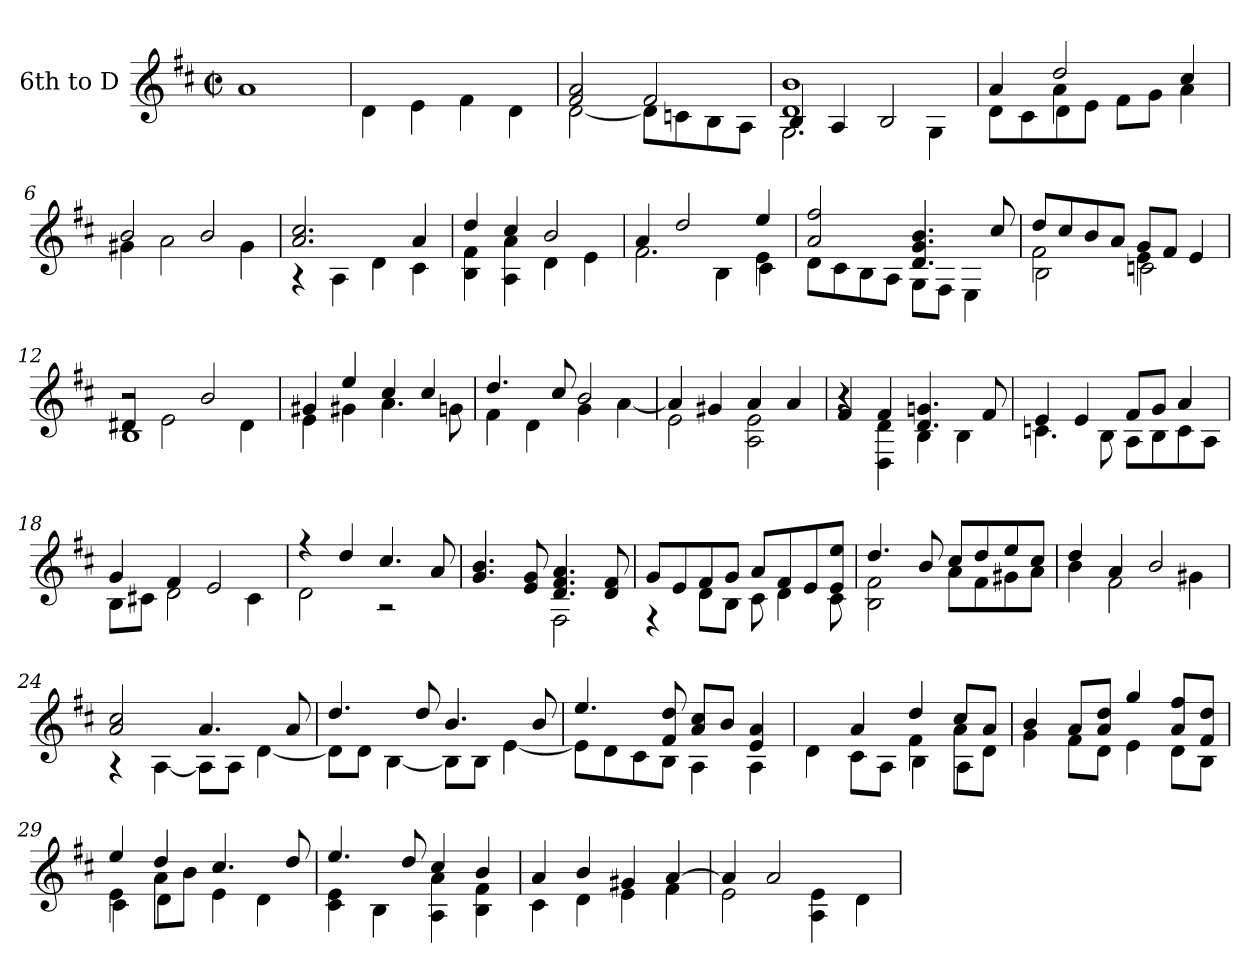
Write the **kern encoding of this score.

**kern
*part1
*staff1
*I"6th to D
!!LO:PB:g=z
*clefG2
*ITrd7c12
*k[f#c#]
*D:
*M2/2
*met(c|)
*MM72
=1
1Ai
=2
4Di\
4Ei\
4F#i\
4Di\
=3
*^
2F#i/ 2Ai	[<2Di\
2F#i/	8Di\L]
.	8Cni\
.	8BBi\
.	8AAi\J
=4	=4
*	*^
1Di 1Bi	4BBi/	2.GGi\
.	4AAi/	.
.	2BBi/	.
.	.	4GGi\
=5	=5	=5
4Ai/	4ryy	8Di\L
.	.	8C#i\
2di/	4Ai\	8Di\
.	.	8Ei\J
.	2ryy	8F#i\L
.	.	8Gi\J
4c#i/	.	4Ai\
*	*v	*v
=6	=6
2Bi/	4G#Xi\
.	2Ai\
2Bi/	.
.	4G#i\
!!LO:LB:g=z	!!
=7	=7
2.Ai/ 2.c#i	4r
.	4AAi\
.	4Di\
4Ai/	4C#i\
=8	=8
4di/	4BBi\ 4F#i
4c#i/	4AAi\ 4Ai
2Bi/	4Di\
.	4Ei\
=9	=9
*	*^
4Ai/	2.F#i\	2ryy
2di/	.	.
.	.	4BBi\
4ei/	4Ei\	4C#i\
*	*v	*v
=10	=10
2Ai/ 2f#i	8Di\L
.	8C#i\
.	8BBi\
.	8AAi\J
4.Di/ 4.Gi 4.Bi	8GGi\L
.	8FF#i\J
.	4EEi\
8c#i/	.
=11	=11
*	*^
8di/L	2F#i\	2BBi\
8c#i/	.	.
8Bi/	.	.
8Ai/J	.	.
8Gi/L	4Ei\	2Cni\
8F#i/J	.	.
4Ei/	4ryy	.
=12	=12	=12
2r	4D#Xi/	1BBi
.	2Ei\	.
2Bi/	.	.
.	4D#i\	.
*	*v	*v
!!LO:LB:g=z
=13	=13
4G#Xi/	4Ei\
4ei/	4G#Xi\
4c#i/	4.Ai\
4c#i/	.
.	8Gni\
=14	=14
4.di/	4F#i\
.	4Di\
8c#i/	.
2Bi/	4Gi\
.	[<4Ai\
=15	=15
4Ai/]	2Ei\
4G#Xi/	.
4Ai/	2AAi\ 2Ei
4Ai/	.
=16	=16
*	*^
4F#i/	4r	4r
4F#i/	4DDi\ 4Di	2.ryy
4.Di/ 4.Gni	4BBi\	.
.	4BBi\	.
8F#i/	.	.
*	*v	*v
=17	=17
4Ei/	4.Cni\
4Ei/	.
.	8BBi\
8F#i/L	8AAi\L
8Gi/J	8BBi\
4Ai/	8Ci\
.	8AAi\J
=18	=18
4Gi/	8BBi\L
.	8C#Xi\J
4F#i/	2Di\
2Ei/	.
.	4C#i\
!!LO:LB:g=z	!!
=19	=19
4r	2Di\
4di/	.
4.c#i/	2r
8Ai/	.
=20	=20
4.Gi/ 4.Bi	2ryy
8Ei/ 8Gi	.
4.Di/ 4.F#i 4.Ai	2FF#i\
8Di/ 8F#i	.
=21	=21
8Gi/L	4r
8Ei/	.
8F#i/	8Di\L
8Gi/J	8BBi\J
8Ai/L	8C#i\
8F#i/	4Di\
8Ei/	.
8Ei/ 8eiJ	8C#i\
=22	=22
4.di/	2BBi\ 2F#i
8Bi/	.
8c#i/L	8Ai\L
8di/	8F#i\
8ei/	8G#Xi\
8c#i/J	8Ai\J
=23	=23
4di/	4Bi\
4Ai/	2F#i\
2Bi/	.
.	4G#Xi\
=24	=24
2Ai/ 2c#i	4r
.	[<4AAi\
4.Ai/	8AAi\L]
.	8AAi\J
.	[<4Di\
8Ai/	.
!!LO:LB:g=z	!!
=25	=25
4.di/	8Di\L]
.	8Di\J
.	[<4BBi\
8di/	.
4.Bi/	8BBi\L]
.	8BBi\J
.	[<4Ei\
8Bi/	.
=26	=26
4.ei/	8Ei\L]
.	8Di\
.	8C#i\
8F#i/ 8di	8BBi\J
8Ai/ 8c#iL	4AAi\
8Bi/J	.
4Ei/ 4Ai	4AAi\
=27	=27
*	*^
4Di\	4ryy	2ryy
4Ai/	8C#i\L	.
.	8AAi\J	.
4di/	4F#i\	4BBi\
8c#i/L	8Ai\L	4AAi\
8Ai/J	8Di\J	.
*	*v	*v
=28	=28
4Bi/	4Gi\
8Ai/L	8F#i\L
8Ai/ 8diJ	8Di\J
4gi/	4Ei\
8Ai/ 8f#iL	8Di\L
8F#i/ 8diJ	8BBi\J
=29	=29
*	*^
4ei/	4Ei\	4C#i\
4di/	8Ai\L	4Di\
.	8Bi\J	.
4.c#i/	4Ei\	2ryy
.	4Di\	.
8di/	.	.
*	*v	*v
!!LO:LB:g=z
=30	=30
4.ei/	4C#i\ 4Ei
.	4BBi\
8di/	.
4c#i/	4AAi\ 4Ai
4Bi/	4BBi\ 4F#i
=31	=31
4Ai/	4C#i\
4Bi/	4Di\
4G#Xi/	4Ei\
[>4Ai/	4F#i\
=32	=32
4Ai/]	2Ei\
2Ai/	.
.	4AAi\ 4Ei
4ryy	4Di\
*v	*v
=
*-
